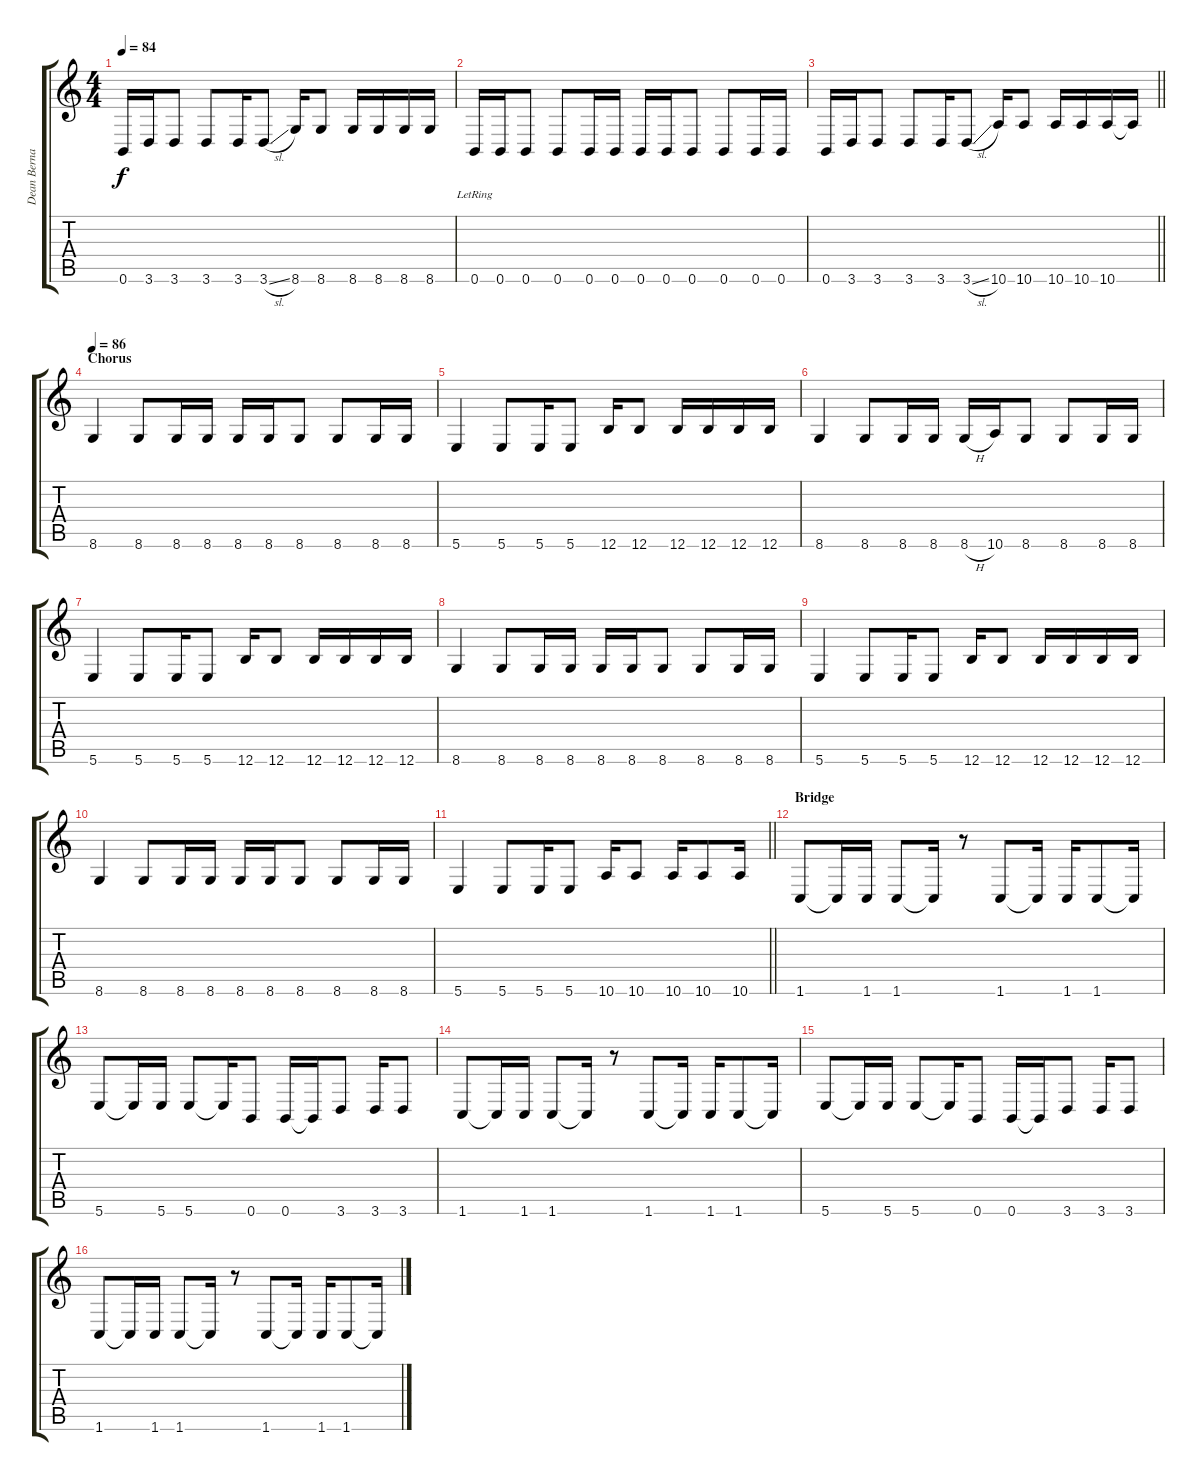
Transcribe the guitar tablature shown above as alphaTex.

\track ("Dean Bernardini- Bass" "Dean Berna") {instrument electricbasspick}
\staff {score tabs}
\tuning (Db4 Ab3 E3 B2 Gb2 B1) {hide}
\ts (4 4)
\tempo 84
\clef g2
\ks c
0.6.16{dy f} 3.6.16 3.6.8 3.6.8 3.6.16 3.6{sl}.8 8.6.16 8.6.8 8.6.16 8.6.16 8.6.16 8.6.16 |
0.6{lr}.16 0.6.16 0.6.8 0.6.8 0.6.16 0.6.16 0.6.16 0.6.16 0.6.8 0.6.8 0.6.16 0.6.16 |
\barLineRight lightlight
0.6.16 3.6.16 3.6.8 3.6.8 3.6.16 3.6{sl}.8 10.6.16 10.6.8 10.6.16 10.6.16 10.6.16 10.6{t}.16 |
\section ("" "Chorus")
\tempo 86
8.6.4 8.6.8 8.6.16 8.6.16 8.6.16 8.6.16 8.6.8 8.6.8 8.6.16 8.6.16 |
5.6.4 5.6.8 5.6.16 5.6.8 12.6.16 12.6.8 12.6.16 12.6.16 12.6.16 12.6.16 |
8.6.4 8.6.8 8.6.16 8.6.16 8.6{h}.16 10.6.16 8.6.8 8.6.8 8.6.16 8.6.16 |
5.6.4 5.6.8 5.6.16 5.6.8 12.6.16 12.6.8 12.6.16 12.6.16 12.6.16 12.6.16 |
8.6.4 8.6.8 8.6.16 8.6.16 8.6.16 8.6.16 8.6.8 8.6.8 8.6.16 8.6.16 |
5.6.4 5.6.8 5.6.16 5.6.8 12.6.16 12.6.8 12.6.16 12.6.16 12.6.16 12.6.16 |
8.6.4 8.6.8 8.6.16 8.6.16 8.6.16 8.6.16 8.6.8 8.6.8 8.6.16 8.6.16 |
\barLineRight lightlight
5.6.4 5.6.8 5.6.16 5.6.8 10.6.16 10.6.8 10.6.16 10.6.8 10.6.16 |
\section ("" "Bridge")
1.6.8{volume 13 instrument electricbasspick} 1.6{t}.16 1.6.16 1.6.8 1.6{t}.16 r.8 1.6.8 1.6{t}.16 1.6.16 1.6.8 1.6{t}.16 |
5.6.8 5.6{t}.16 5.6.16 5.6.8 5.6{t}.16 0.6.8 0.6.16 0.6{t}.16 3.6.8 3.6.16 3.6.8 |
1.6.8 1.6{t}.16 1.6.16 1.6.8 1.6{t}.16 r.8 1.6.8 1.6{t}.16 1.6.16 1.6.8 1.6{t}.16 |
5.6.8 5.6{t}.16 5.6.16 5.6.8 5.6{t}.16 0.6.8 0.6.16 0.6{t}.16 3.6.8 3.6.16 3.6.8 |
1.6.8 1.6{t}.16 1.6.16 1.6.8 1.6{t}.16 r.8 1.6.8 1.6{t}.16 1.6.16 1.6.8 1.6{t}.16
